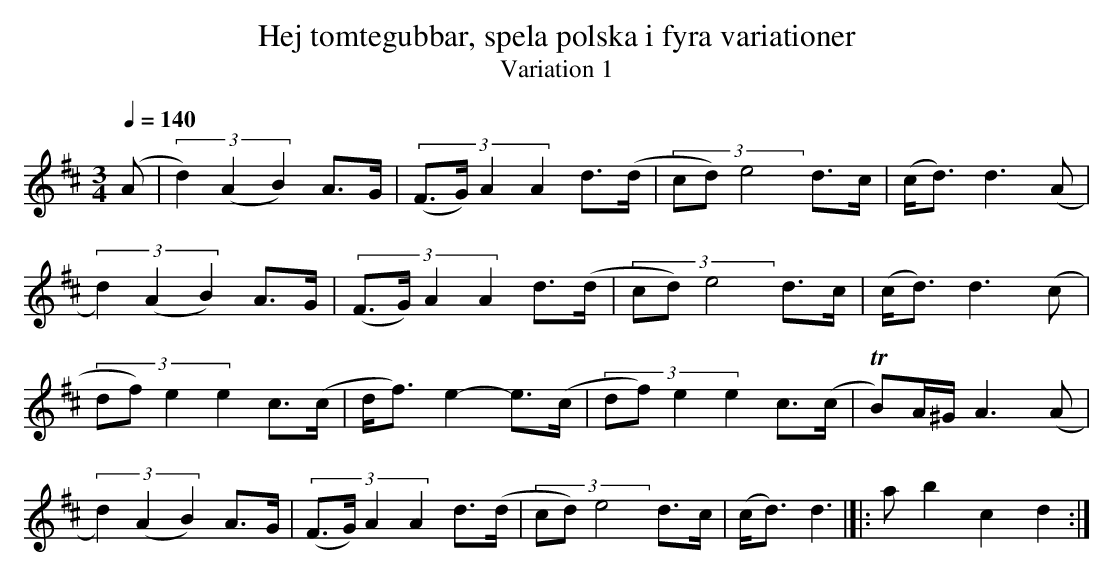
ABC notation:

X:1
T:Hej tomtegubbar, spela polska i fyra variationer
T:Variation 1
M:3/4
L:1/4
Q:1/4=140
K:D
(A/|(3d)(AB) A/>G/|(3:2:4 (F/>G/)AA d/>(d/|(3:2:3 c/d/)e2 d/>c/|(c/<d/)d>(A|!
(3d)(AB) A/>G/|(3:2:4 (F/>G/)AA d/>(d/|(3:2:3 c/d/)e2 d/>c/|(c/<d/)d>(c|!
(3:2:4 d/f/)ee c/>(c/|d/<f/)e- e/>(c/|(3:2:4d/f/)ee c/>(c/|TB/)A/4^G/4 A>(A|!
(3d)(AB) A/>G/|(3:2:4 (F/>G/)AA d/>(d/|(3:2:3 c/d/)e2 d/>c/|(c/<d/)d>|]|: abcd :|
